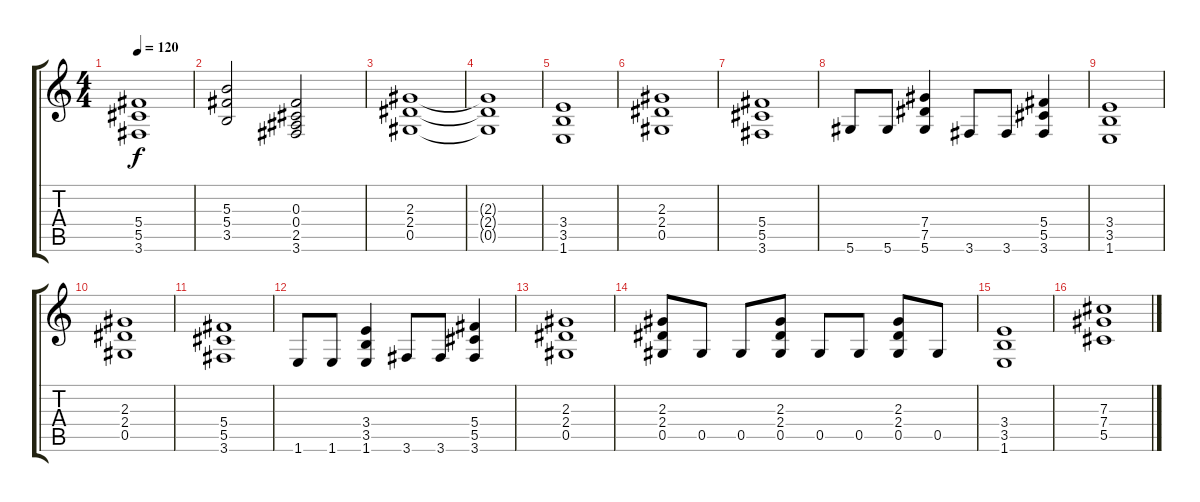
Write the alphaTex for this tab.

\track "" {instrument distortionguitar}
\staff {score tabs}
\tuning (Eb4 Bb3 Gb3 Db3 Ab2 Eb2) {hide}
\ts (4 4)
\tempo 120
\clef g2
\ks c
(5.4 5.5 3.6).1{dy f} |
(5.3 5.4 3.5).2 (0.3 0.4 2.5 3.6).2 |
(2.3 2.4 0.5).1 |
(2.3{t} 2.4{t} 0.5{t}).1 |
(3.4 3.5 1.6).1 |
(2.3 2.4 0.5).1 |
(5.4 5.5 3.6).1 |
5.6.8 5.6.8 (7.4 7.5 5.6).4 3.6.8 3.6.8 (5.4 5.5 3.6).4 |
(3.4 3.5 1.6).1 |
(2.3 2.4 0.5).1 |
(5.4 5.5 3.6).1 |
1.6.8 1.6.8 (3.4 3.5 1.6).4 3.6.8 3.6.8 (5.4 5.5 3.6).4 |
(2.3 2.4 0.5).1 |
(2.3 2.4 0.5).8 0.5.8 0.5.8 (2.3 2.4 0.5).8 0.5.8 0.5.8 (2.3 2.4 0.5).8 0.5.8 |
(3.4 3.5 1.6).1 |
(7.3 7.4 5.5).1
